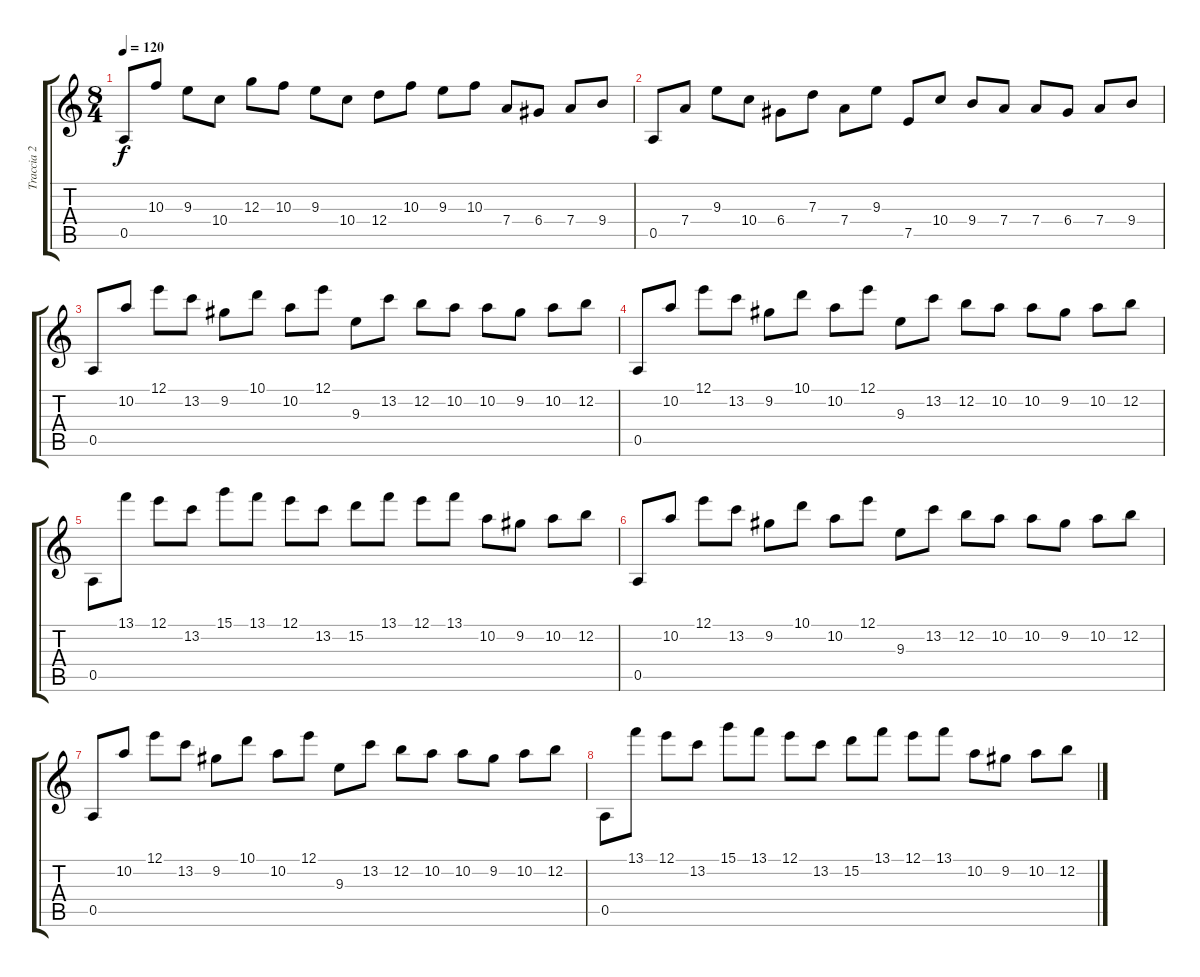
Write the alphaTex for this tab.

\track ("Traccia 2" "Traccia 2") {instrument distortionguitar}
\staff {score tabs}
\tuning (E4 B3 G3 D3 A2 E2) {hide}
\ts (8 4)
\tempo 120
\clef g2
\ks c
0.5.8{dy f} 10.3.8 9.3.8 10.4.8 12.3.8 10.3.8 9.3.8 10.4.8 12.4.8 10.3.8 9.3.8 10.3.8 7.4.8 6.4.8 7.4.8 9.4.8 |
0.5.8 7.4.8 9.3.8 10.4.8 6.4.8 7.3.8 7.4.8 9.3.8 7.5.8 10.4.8 9.4.8 7.4.8 7.4.8 6.4.8 7.4.8 9.4.8 |
0.5.8 10.2.8 12.1.8 13.2.8 9.2.8 10.1.8 10.2.8 12.1.8 9.3.8 13.2.8 12.2.8 10.2.8 10.2.8 9.2.8 10.2.8 12.2.8 |
0.5.8 10.2.8 12.1.8 13.2.8 9.2.8 10.1.8 10.2.8 12.1.8 9.3.8 13.2.8 12.2.8 10.2.8 10.2.8 9.2.8 10.2.8 12.2.8 |
0.5.8 13.1.8 12.1.8 13.2.8 15.1.8 13.1.8 12.1.8 13.2.8 15.2.8 13.1.8 12.1.8 13.1.8 10.2.8 9.2.8 10.2.8 12.2.8 |
0.5.8{volume 8} 10.2.8 12.1.8 13.2.8{volume 4} 9.2.8 10.1.8 10.2.8 12.1.8{volume 2} 9.3.8 13.2.8 12.2.8{volume 0} 10.2.8 10.2.8 9.2.8 10.2.8 12.2.8 |
0.5.8 10.2.8 12.1.8 13.2.8 9.2.8 10.1.8 10.2.8 12.1.8 9.3.8 13.2.8 12.2.8 10.2.8 10.2.8 9.2.8 10.2.8 12.2.8 |
0.5.8 13.1.8 12.1.8 13.2.8 15.1.8 13.1.8 12.1.8 13.2.8 15.2.8 13.1.8 12.1.8 13.1.8 10.2.8 9.2.8 10.2.8 12.2.8
